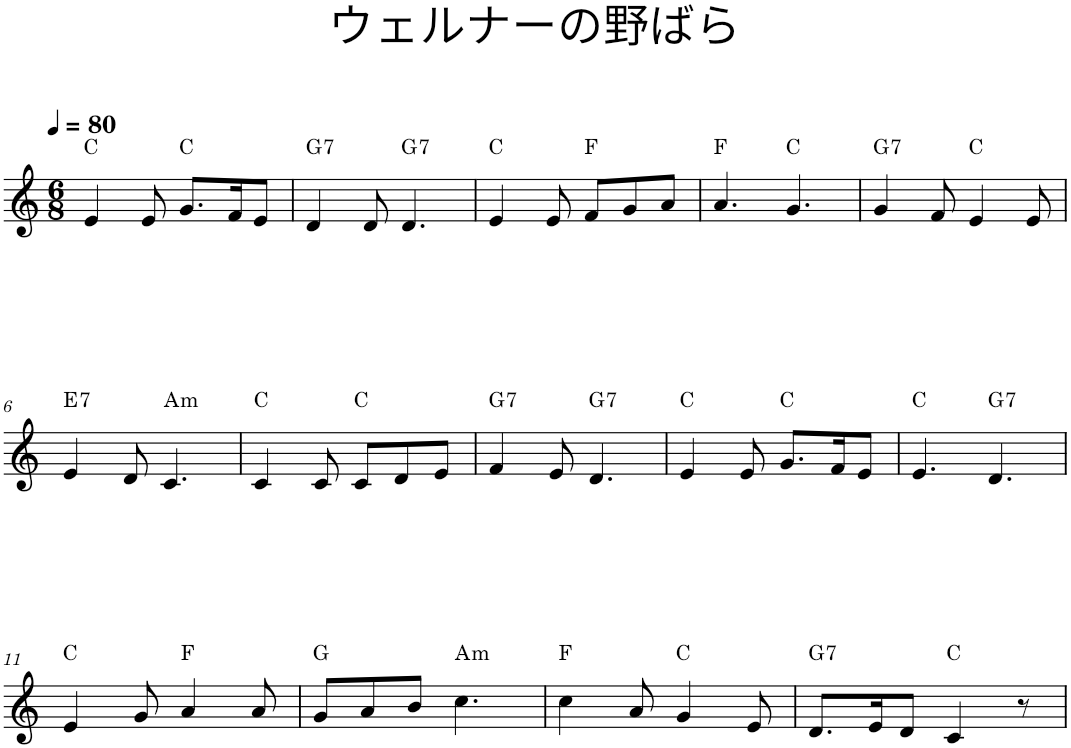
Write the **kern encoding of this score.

**kern	**harte
*part1	*part1
*staff1	*
*I"Piano	*
*I'Pno.	*
*clefG2	*
*k[]	*
*M6/8	*
*MM80	*
=1	=1
4e/	C:maj
8e/	.
8.g/L	C:maj
16f/K	.
8e/J	.
=2	=2
!	!LO:H:kt=7
4d/	G:7
8d/	.
!	!LO:H:kt=7
4.d/	G:7
=3	=3
4e/	C:maj
8e/	.
8f/L	F:maj
8g/	.
8a/J	.
=4	=4
4.a/	F:maj
4.g/	C:maj
=5	=5
!	!LO:H:kt=7
4g/	G:7
8f/	.
4e/	C:maj
8e/	.
!!LO:LB:g=z
=6	=6
!	!LO:H:kt=7
4e/	E:7
8d/	.
!	!LO:H:kt=m
4.c/	A:min
=7	=7
4c/	C:maj
8c/	.
8c/L	C:maj
8d/	.
8e/J	.
=8	=8
!	!LO:H:kt=7
4f/	G:7
8e/	.
!	!LO:H:kt=7
4.d/	G:7
=9	=9
4e/	C:maj
8e/	.
8.g/L	C:maj
16f/K	.
8e/J	.
=10	=10
4.e/	C:maj
!	!LO:H:kt=7
4.d/	G:7
!!LO:LB:g=z
=11	=11
4e/	C:maj
8g/	.
4a/	F:maj
8a/	.
=12	=12
8g/L	G:maj
8a/	.
8b/J	.
!	!LO:H:kt=m
4.cc\	A:min
=13	=13
4cc\	F:maj
8a/	.
4g/	C:maj
8e/	.
=14	=14
!	!LO:H:kt=7
8.d/L	G:7
16e/K	.
8d/J	.
4c/	C:maj
8r	.
=	=
*-	*-
